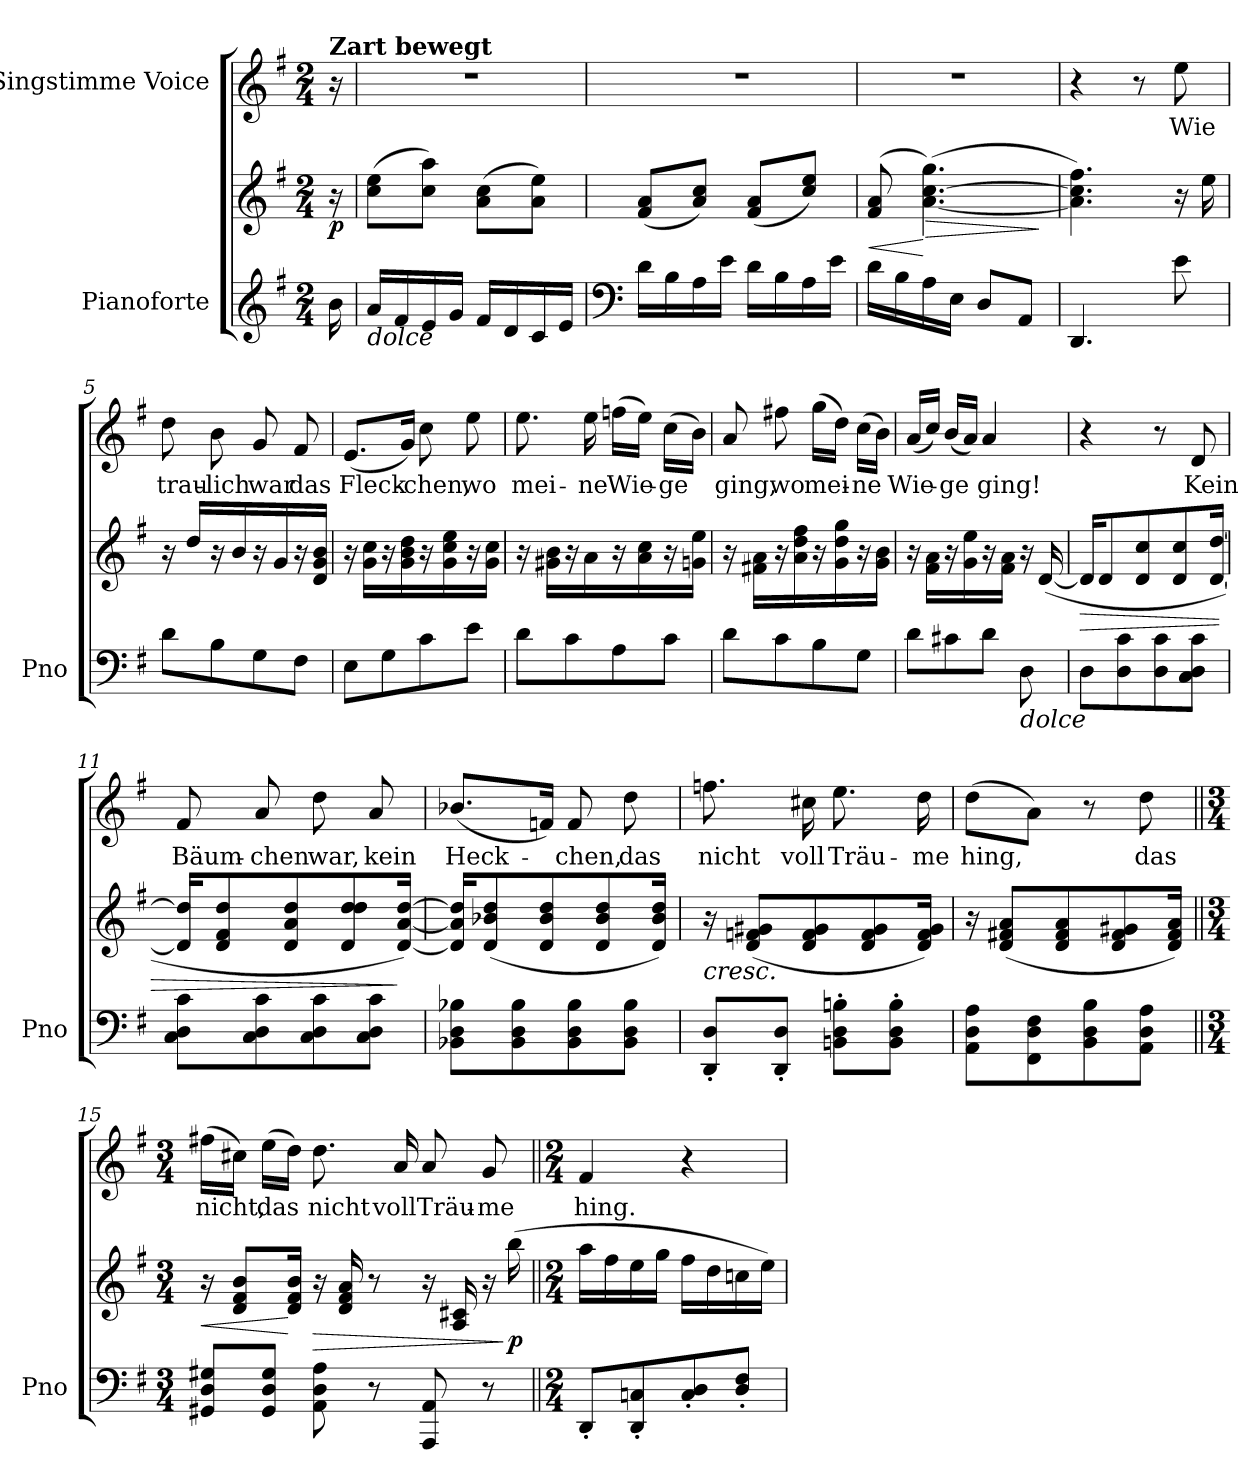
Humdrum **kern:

**kern	**kern	**dynam	**kern	**text
*part2	*part2	*part2	*part1	*part1
*staff3	*staff2	*staff2/3	*staff1	*staff1
*I"Pianoforte	*	*	*I"Singstimme Voice	*
*I'Pno	*	*	*	*
*clefG2	*clefG2	*	*clefG2	*
*k[f#]	*k[f#]	*	*k[f#]	*
*M2/4	*M2/4	*	*M2/4	*
=	=	=	=	=
!	!	!	!LO:TX:a:B:t=Zart bewegt	!
!	!	!LO:DY:b	!	!
16b\	16r	p	16r	.
=1	=1	=1	=1	=1
!LO:TX:b:i:t=dolce	!	!	!	!
16a/LL	(>8cc\ 8ee\L	.	2r	.
16f#/	.	.	.	.
16e/	8cc\ 8aa\J)	.	.	.
16g/JJ	.	.	.	.
16f#/LL	(>8a\ 8cc\L	.	.	.
16d/	.	.	.	.
16c/	8a\ 8ee\J)	.	.	.
16e/JJ	.	.	.	.
=2	=2	=2	=2	=2
*clefF4	*	*	*	*
16d\LL	(<8f#/ 8a/L	.	2r	.
16B\	.	.	.	.
16A\	8a/ 8cc/J)	.	.	.
16e\JJ	.	.	.	.
16d\LL	(<8f#/ 8a/L	.	.	.
16B\	.	.	.	.
16A\	8cc/ 8ee/J)	.	.	.
16e\JJ	.	.	.	.
=3	=3	=3	=3	=3
!	!	!LO:HP:b	!	!
16d\LL	(8f#/ 8a/	<	2r	.
16B\	.	.	.	.
!	!	!LO:HP:n=1:b	!	!
16A\	(>[4.a\ [4.cc\ 4.gg\)	[ >	.	.
16E\JJ	.	.	.	.
8D/L	.	.	.	.
8AA/J	.	.	.	.
.	.	]	.	.
=4	=4	=4	=4	=4
4.DD/	4.a\] 4.cc\] 4.ff#\)	.	4r	.
.	.	.	8r	.
!	!	!	!	!LO:LY:b
8e\	16r	.	8ee\	Wie
.	16ee\	.	.	.
!!LO:LB:g=z
=5	=5	=5	=5	=5
!	!	!	!	!LO:LY:b
8d\L	16r	.	8dd\	trau-
.	16dd/LL	.	.	.
!	!	!	!	!LO:LY:b
8B\	16r	.	8b\	-lich
.	16b/	.	.	.
!	!	!	!	!LO:LY:b
8G\	16r	.	8g/	war
.	16g/	.	.	.
!	!	!	!	!LO:LY:b
8F#\J	16r	.	8f#/	das
.	16d/ 16g/ 16b/JJ	.	.	.
=6	=6	=6	=6	=6
!	!	!	!	!LO:LY:b
8E\L	16r	.	(<8.e/L	Fleck-
.	16g\ 16cc\LL	.	.	.
8G\	16r	.	.	.
.	16g\ 16b\ 16dd\	.	16g/Jk)	.
!	!	!	!	!LO:LY:b
8c\	16r	.	8cc\	-chen,
.	16g\ 16cc\ 16ee\	.	.	.
!	!	!	!	!LO:LY:b
8e\J	16r	.	8ee\	wo
.	16g\ 16cc\JJ	.	.	.
=7	=7	=7	=7	=7
!	!	!	!	!LO:LY:b
8d\L	16r	.	8.ee\	mei-
.	16g#X\ 16b\LL	.	.	.
8c\	16r	.	.	.
!	!	!	!	!LO:LY:b
.	16a\	.	16ee\	-ne
!	!	!	!	!LO:LY:b
8A\	16r	.	(>16ffn\LL	Wie-
.	16a\ 16cc\	.	16ee\JJ)	.
!	!	!	!	!LO:LY:b
8c\J	16r	.	(>16cc\LL	-ge
.	16gn\ 16ee\JJ	.	16b\JJ)	.
=8	=8	=8	=8	=8
!	!	!	!	!LO:LY:b
8d\L	16r	.	8a/	ging,
.	16f#X\ 16a\LL	.	.	.
!	!	!	!	!LO:LY:b
8c\	16r	.	8ff#X\	wo
.	16a\ 16dd\ 16ff#\	.	.	.
!	!	!	!	!LO:LY:b
8B\	16r	.	(>16gg\LL	mei-
.	16g\ 16dd\ 16gg\	.	16dd\JJ)	.
!	!	!	!	!LO:LY:b
8G\J	16r	.	(>16cc\LL	-ne
.	16g\ 16b\JJ	.	16b\JJ)	.
!!LO:LB:g=z
=9	=9	=9	=9	=9
!	!	!	!	!LO:LY:b
8d\L	16r	.	(<16a/LL	Wie-
.	16f#\ 16a\LL	.	16cc/JJ)	.
!	!	!	!	!LO:LY:b
8c#X\	16r	.	(<16b/LL	-ge
.	16g\ 16ee\	.	16a/JJ)	.
!	!	!	!	!LO:LY:b
8d\J	16r	.	4a/	ging!
.	16f#\ 16a\JJ	.	.	.
!LO:TX:b:i:t=dolce	!	!	!	!
8D\	16r	.	.	.
.	([16d/	.	.	.
=10	=10	=10	=10	=10
!	!	!LO:HP:b	!	!
8D\L	16d/KL]	>	4r	.
.	8d/	.	.	.
8D\ 8c\	.	.	.	.
.	8d/ 8cc/	.	.	.
8D\ 8c\	.	.	8r	.
.	8d/ 8cc/	.	.	.
!	!	!	!	!LO:LY:b
8C\ 8D\ 8c\J	.	.	8d/	Kein
.	[16d/ [16dd/Jk	.	.	.
=11	=11	=11	=11	=11
!	!	!	!	!LO:LY:b
8C\ 8D\ 8c\L	16d/] 16dd/]KL	.	8f#/	Bäum-
.	8d/ 8f#/ 8dd/	.	.	.
!	!	!	!	!LO:LY:b
8C\ 8D\ 8c\	.	.	8a/	-chen
.	8d/ 8a/ 8dd/	.	.	.
!	!	!	!	!LO:LY:b
8C\ 8D\ 8c\	.	.	8dd\	war,
.	8d/ 8dd/ 8dd/	.	.	.
!	!	!	!	!LO:LY:b
8C\ 8D\ 8c\J	.	.	8a/	kein
.	[16d/ [16a/ [16dd/Jk)	]	.	.
=12	=12	=12	=12	=12
!	!	!	!	!LO:LY:b
8BB-X\ 8D\ 8B-X\L	16d/] 16a/] 16dd/]KL	.	(<8.b-X/L	Heck-
.	(<8d/ 8b-X/ 8dd/	.	.	.
8BB-\ 8D\ 8B-\	.	.	.	.
.	8d/ 8b-/ 8dd/	.	16fn/Jk)	.
!	!	!	!	!LO:LY:b
8BB-\ 8D\ 8B-\	.	.	8f/	-chen,
.	8d/ 8b-/ 8dd/	.	.	.
!	!	!	!	!LO:LY:b
8BB-\ 8D\ 8B-\J	.	.	8dd\	das
.	16d/ 16b-/ 16dd/Jk)	.	.	.
!!LO:LB:g=z
=13	=13	=13	=13	=13
!	!LO:TX:b:i:t=cresc.	!	!	!
!	!	!	!	!LO:LY:b
8DD/' 8D/'L	16r	.	8.ffn\	nicht
.	(8d/ 8fn/ 8g#X/L	.	.	.
8DD/' 8D/'J	.	.	.	.
!	!	!	!	!LO:LY:b
.	8d/ 8f/ 8g#/	.	16cc#X\	voll
!	!	!	!	!LO:LY:b
8BBn\' 8D\' 8Bn\'L	.	.	8.ee\	Träu-
.	8d/ 8f/ 8g#/	.	.	.
8BB\' 8D\' 8B\'J	.	.	.	.
!	!	!	!	!LO:LY:b
.	16d/ 16f/ 16g#/Jk)	.	16dd\	-me
=14	=14	=14	=14	=14
!	!	!	!	!LO:LY:b
8AA\ 8D\ 8A\L	16r	.	(>8dd\L	hing,
.	(8d/ 8f#X/ 8a/L	.	.	.
8FF#\ 8D\ 8F#\	.	.	8a\J)	.
.	8d/ 8f#/ 8a/	.	.	.
8BB\ 8D\ 8B\	.	.	8r	.
.	8d/ 8f#/ 8g#X/	.	.	.
!	!	!	!	!LO:LY:b
8AA\ 8D\ 8A\J	.	.	8dd\	das
.	16d/ 16f#/ 16a/Jk)	.	.	.
=15||	=15||	=15||	=15||	=15||
*M3/4	*M3/4	*	*M3/4	*
!	!	!LO:HP:b	!	!LO:LY:b
8GG#X/ 8D/ 8G#X/L	16r	<	(>16ff#X\LL	nicht,
.	8d/ 8f#/ 8b/L	.	16cc#X\JJ)	.
!	!	!	!	!LO:LY:b
8GG#/ 8D/ 8G#/J	.	.	(>16ee\LL	das
.	16d/ 16f#/ 16b/Jk	[	16dd\JJ)	.
!	!	!LO:HP:b	!	!LO:LY:b
8AA\ 8D\ 8A\	16r	>	8.dd\	nicht
.	16d/ 16f#/ 16a/	.	.	.
8r	8r	.	.	.
!	!	!	!	!LO:LY:b
.	.	.	16a/	voll
!	!	!	!	!LO:LY:b
8AAA/ 8AA/	16r	.	8a/	Träu-
.	16A/ 16c#X/	.	.	.
!	!	!	!	!LO:LY:b
8r	16r	.	8g/	-me
!	!	!LO:DY:n=1:b	!	!
.	(16bb\	] p	.	.
!!LO:PB:g=z
=16||	=16||	=16||	=16||	=16||
*M2/4	*M2/4	*	*M2/4	*
!	!	!	!	!LO:LY:b
8DD'/L	16aa\LL	.	4f#/	hing.
.	16ff#\	.	.	.
8DD/' 8Cn/'	16ee\	.	.	.
.	16gg\JJ	.	.	.
8C/' 8D/'	16ff#\LL	.	4r	.
.	16dd\	.	.	.
8D/' 8F#/'J	16ccn\	.	.	.
.	16ee\JJ)	.	.	.
=	=	=	=	=
*-	*-	*-	*-	*-
